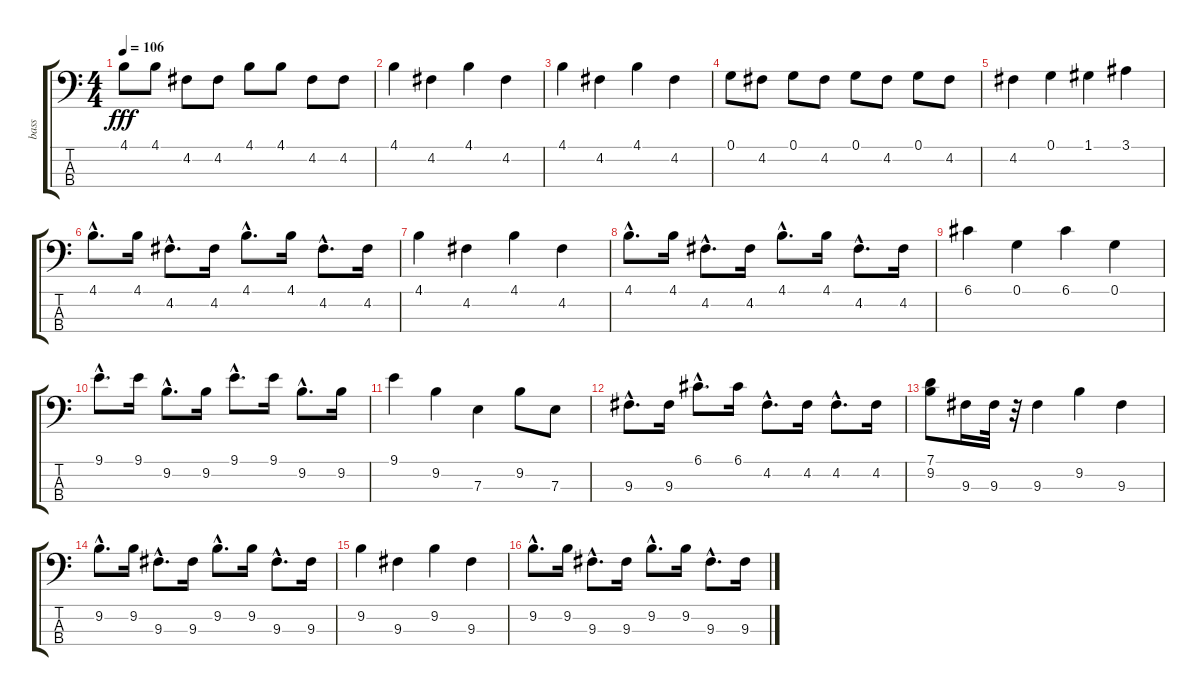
\track ("bass" "bass") {instrument acousticguitarnylon}
\staff {score tabs}
\tuning (G2 D2 A1 E1) {hide}
\ts (4 4)
\tempo 106
\clef f4
\ks c
4.1.8{dy fff instrument acousticguitarnylon} 4.1.8 4.2.8 4.2.8 4.1.8 4.1.8 4.2.8 4.2.8 |
4.1.4 4.2.4 4.1.4 4.2.4 |
4.1.4 4.2.4 4.1.4 4.2.4 |
0.1.8 4.2.8 0.1.8 4.2.8 0.1.8 4.2.8 0.1.8 4.2.8 |
4.2.4 0.1.4 1.1.4 3.1.4 |
4.1{hac}.8{d} 4.1.16 4.2{hac}.8{d} 4.2.16 4.1{hac}.8{d} 4.1.16 4.2{hac}.8{d} 4.2.16 |
4.1.4 4.2.4 4.1.4 4.2.4 |
4.1{hac}.8{d} 4.1.16 4.2{hac}.8{d} 4.2.16 4.1{hac}.8{d} 4.1.16 4.2{hac}.8{d} 4.2.16 |
6.1.4 0.1.4 6.1.4 0.1.4 |
9.1{hac}.8{d} 9.1.16 9.2{hac}.8{d} 9.2.16 9.1{hac}.8{d} 9.1.16 9.2{hac}.8{d} 9.2.16 |
9.1.4 9.2.4 7.3.4 9.2.8 7.3.8 |
9.3{hac}.8{d} 9.3.16 6.1{hac}.8{d} 6.1.16 4.2{hac}.8{d} 4.2.16 4.2{hac}.8{d} 4.2.16 |
(7.1 9.2).8 9.3.16 9.3.32 r.32 9.3.4 9.2.4 9.3.4 |
9.2{hac}.8{d} 9.2.16 9.3{hac}.8{d} 9.3.16 9.2{hac}.8{d} 9.2.16 9.3{hac}.8{d} 9.3.16 |
9.2.4 9.3.4 9.2.4 9.3.4 |
9.2{hac}.8{d} 9.2.16 9.3{hac}.8{d} 9.3.16 9.2{hac}.8{d} 9.2.16 9.3{hac}.8{d} 9.3.16
